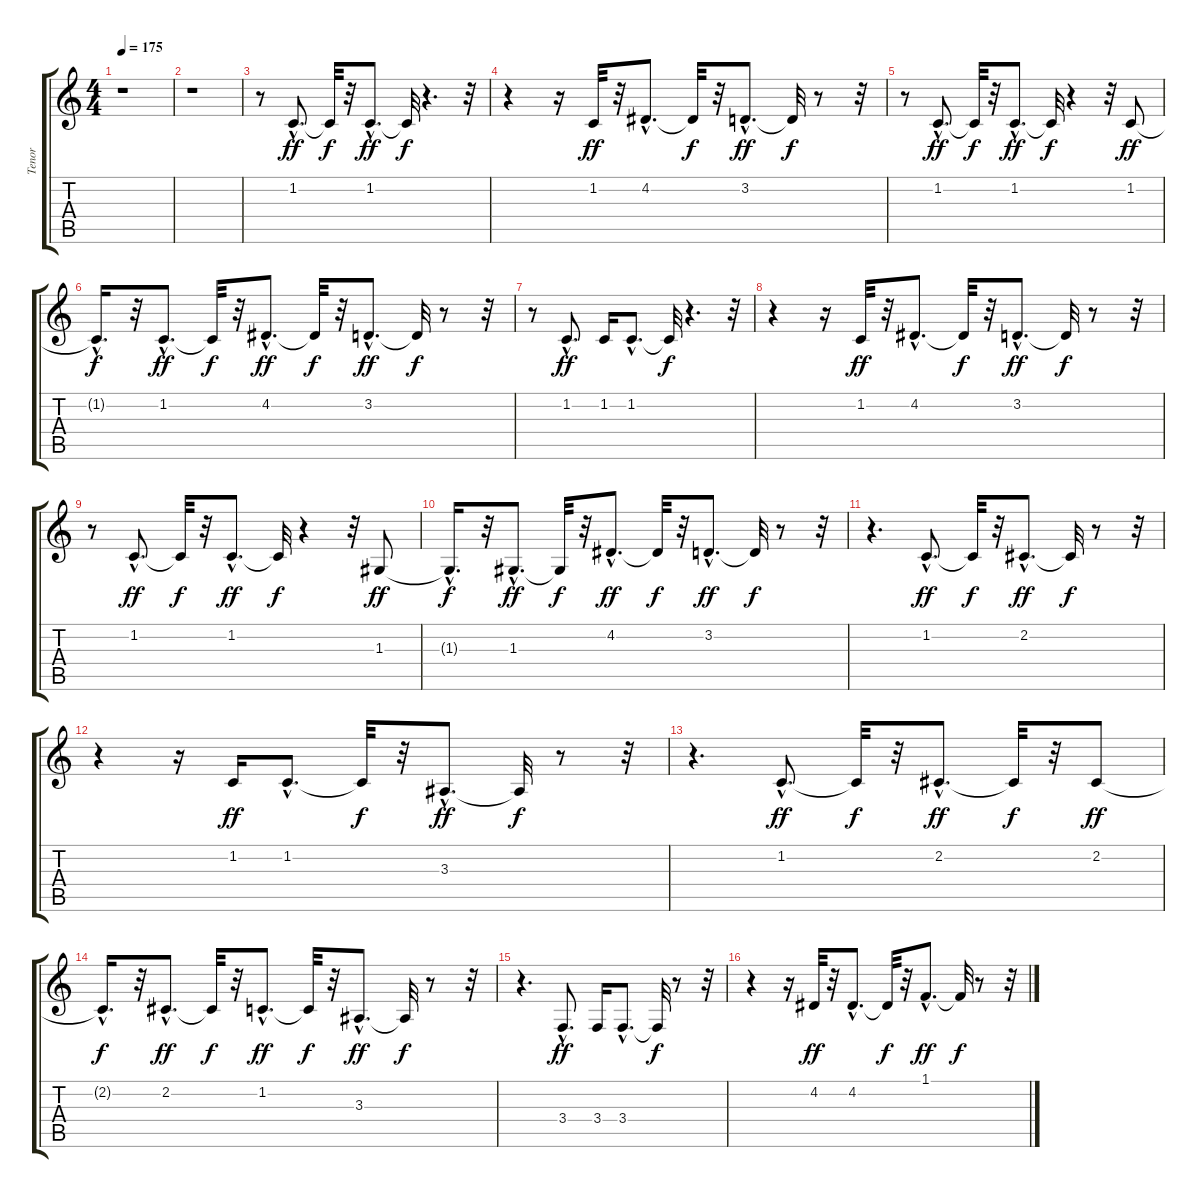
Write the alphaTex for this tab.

\track ("Tenor" "Tenor") {instrument lead6voice}
\staff {score tabs}
\tuning (E4 B3 G3 D3 A2 E2) {hide}
\ts (4 4)
\tempo 175
\clef g2
\ks c
r.1{dy f} |
r.1 |
r.8 1.2{hac}.8{d dy ff} 1.2{t}.32{dy f} r.32 1.2{hac}.8{d dy ff} 1.2{t}.32{dy f} r.4{d} r.32 |
r.4 r.16 1.2.32{dy ff} r.32 4.2{hac}.8{d} 4.2{t}.32{dy f} r.32 3.2{hac}.8{d dy ff} 3.2{t}.32{dy f} r.8 r.32 |
r.8 1.2{hac}.8{d dy ff} 1.2{t}.32{dy f} r.32 1.2{hac}.8{d dy ff} 1.2{t}.32{dy f} r.4 r.32 1.2.8{dy ff} |
1.2{hac t}.16{d dy f} r.32 1.2{hac}.8{d dy ff} 1.2{t}.32{dy f} r.32 4.2{hac}.8{d dy ff} 4.2{t}.32{dy f} r.32 3.2{hac}.8{d dy ff} 3.2{t}.32{dy f} r.8 r.32 |
r.8 1.2{hac}.8{d dy ff} 1.2.16 1.2{hac}.8{d} 1.2{t}.32{dy f} r.4{d} r.32 |
r.4 r.16 1.2.32{dy ff} r.32 4.2{hac}.8{d} 4.2{t}.32{dy f} r.32 3.2{hac}.8{d dy ff} 3.2{t}.32{dy f} r.8 r.32 |
r.8 1.2{hac}.8{d dy ff} 1.2{t}.32{dy f} r.32 1.2{hac}.8{d dy ff} 1.2{t}.32{dy f} r.4 r.32 1.3.8{dy ff} |
1.3{hac t}.16{d dy f} r.32 1.3{hac}.8{d dy ff} 1.3{t}.32{dy f} r.32 4.2{hac}.8{d dy ff} 4.2{t}.32{dy f} r.32 3.2{hac}.8{d dy ff} 3.2{t}.32{dy f} r.8 r.32 |
r.4{d} 1.2{hac}.8{d dy ff} 1.2{t}.32{dy f} r.32 2.2{hac}.8{d dy ff} 2.2{t}.32{dy f} r.8 r.32 |
r.4 r.16 1.2.16{dy ff} 1.2{hac}.8{d} 1.2{t}.32{dy f} r.32 3.3{hac}.8{d dy ff} 3.3{t}.32{dy f} r.8 r.32 |
r.4{d} 1.2{hac}.8{d dy ff} 1.2{t}.32{dy f} r.32 2.2{hac}.8{d dy ff} 2.2{t}.32{dy f} r.32 2.2.8{dy ff} |
2.2{hac t}.16{d dy f} r.32 2.2{hac}.8{d dy ff} 2.2{t}.32{dy f} r.32 1.2{hac}.8{d dy ff} 1.2{t}.32{dy f} r.32 3.3{hac}.8{d dy ff} 3.3{t}.32{dy f} r.8 r.32 |
r.4{d} 3.4{hac}.8{d dy ff} 3.4.16 3.4{hac}.8{d} 3.4{t}.32{dy f} r.8 r.32 |
r.4 r.16 4.2.32{dy ff} r.32 4.2{hac}.8{d} 4.2{t}.32{dy f} r.32 1.1{hac}.8{d dy ff} 1.1{t}.32{dy f} r.8 r.32
